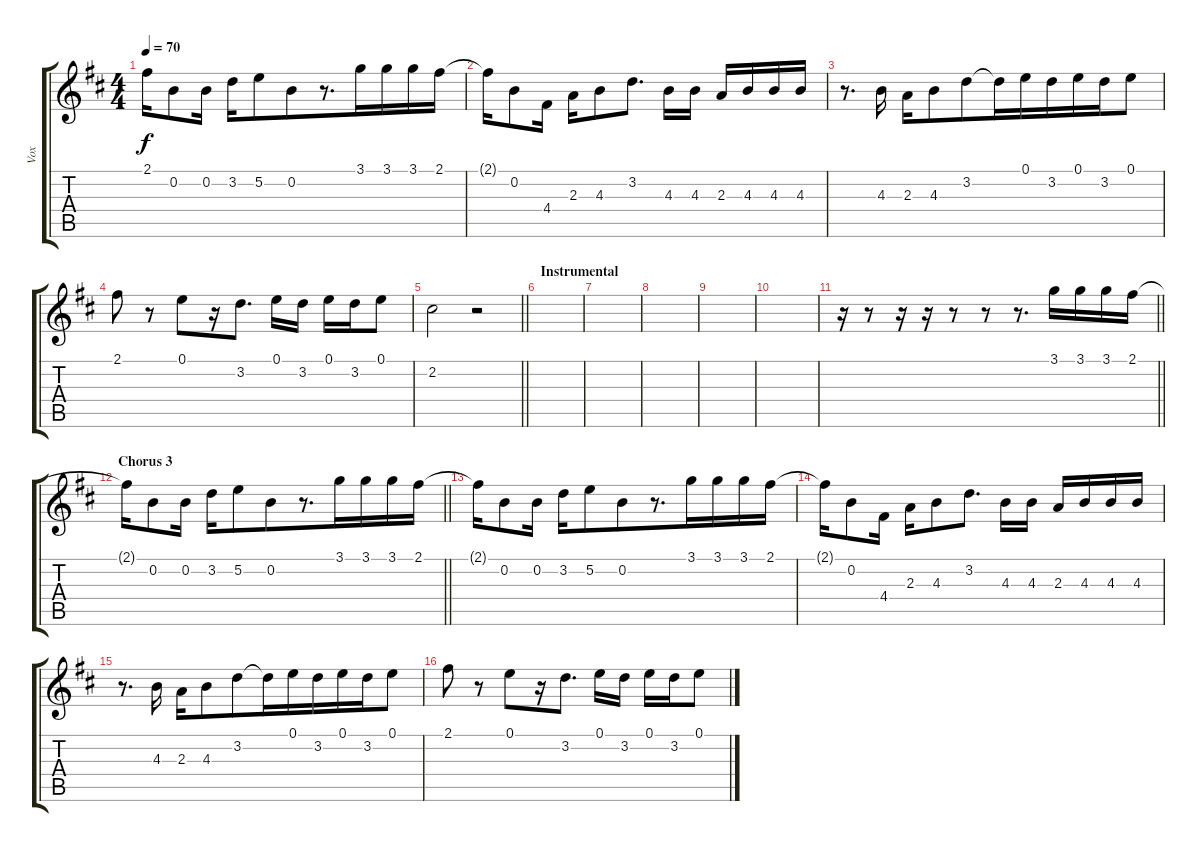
\track ("Vox" "Vox") {instrument acousticguitarnylon}
\staff {score tabs}
\tuning (E4 B3 G3 D3 A2 E2) {hide}
\ts (4 4)
\tempo 70
\clef g2
\ks bminor
2.1{t}.16{dy f} 0.2.8 0.2.16 3.2.16 5.2.8 0.2.8{beam merge} r.8{d} 3.1.16 3.1.16 3.1.16{beam merge} 2.1.16 |
2.1{t}.16{beam merge} 0.2.8 4.4.16 2.3.16 4.3.8 3.2.8{d} 4.3.16 4.3.16 2.3.16{beam merge} 4.3.16 4.3.16 4.3.16 |
r.8{d beam merge} 4.3.16 2.3.16 4.3.8{beam merge} 3.2.8{beam merge} 3.2{t}.16 0.1.16 3.2.16{beam merge} 0.1.16{beam merge} 3.2.16 0.1.8 |
2.1.8 r.8 0.1.8 r.16 3.2.8{d} 0.1.16{beam merge} 3.2.16 0.1.16 3.2.16 0.1.8 |
\barLineRight lightlight
2.2.2 r.2 |
\section ("" "Instrumental")
|
|
|
|
|
\barLineRight lightlight
r.16 r.8 r.16 r.16 r.8 r.8{beam merge} r.8{d} 3.1.16 3.1.16 3.1.16{beam merge} 2.1.16 |
\section ("" "Chorus 3")
\barLineRight lightlight
2.1{t}.16 0.2.8 0.2.16 3.2.16 5.2.8 0.2.8{beam merge} r.8{d} 3.1.16 3.1.16 3.1.16{beam merge} 2.1.16 |
\section ("" "")
2.1{t}.16 0.2.8 0.2.16 3.2.16 5.2.8 0.2.8{beam merge} r.8{d} 3.1.16 3.1.16 3.1.16{beam merge} 2.1.16 |
2.1{t}.16{beam merge} 0.2.8 4.4.16 2.3.16 4.3.8 3.2.8{d} 4.3.16 4.3.16 2.3.16{beam merge} 4.3.16 4.3.16 4.3.16 |
r.8{d beam merge} 4.3.16 2.3.16 4.3.8{beam merge} 3.2.8{beam merge} 3.2{t}.16 0.1.16 3.2.16{beam merge} 0.1.16{beam merge} 3.2.16 0.1.8 |
2.1.8 r.8 0.1.8 r.16 3.2.8{d} 0.1.16{beam merge} 3.2.16 0.1.16 3.2.16 0.1.8
